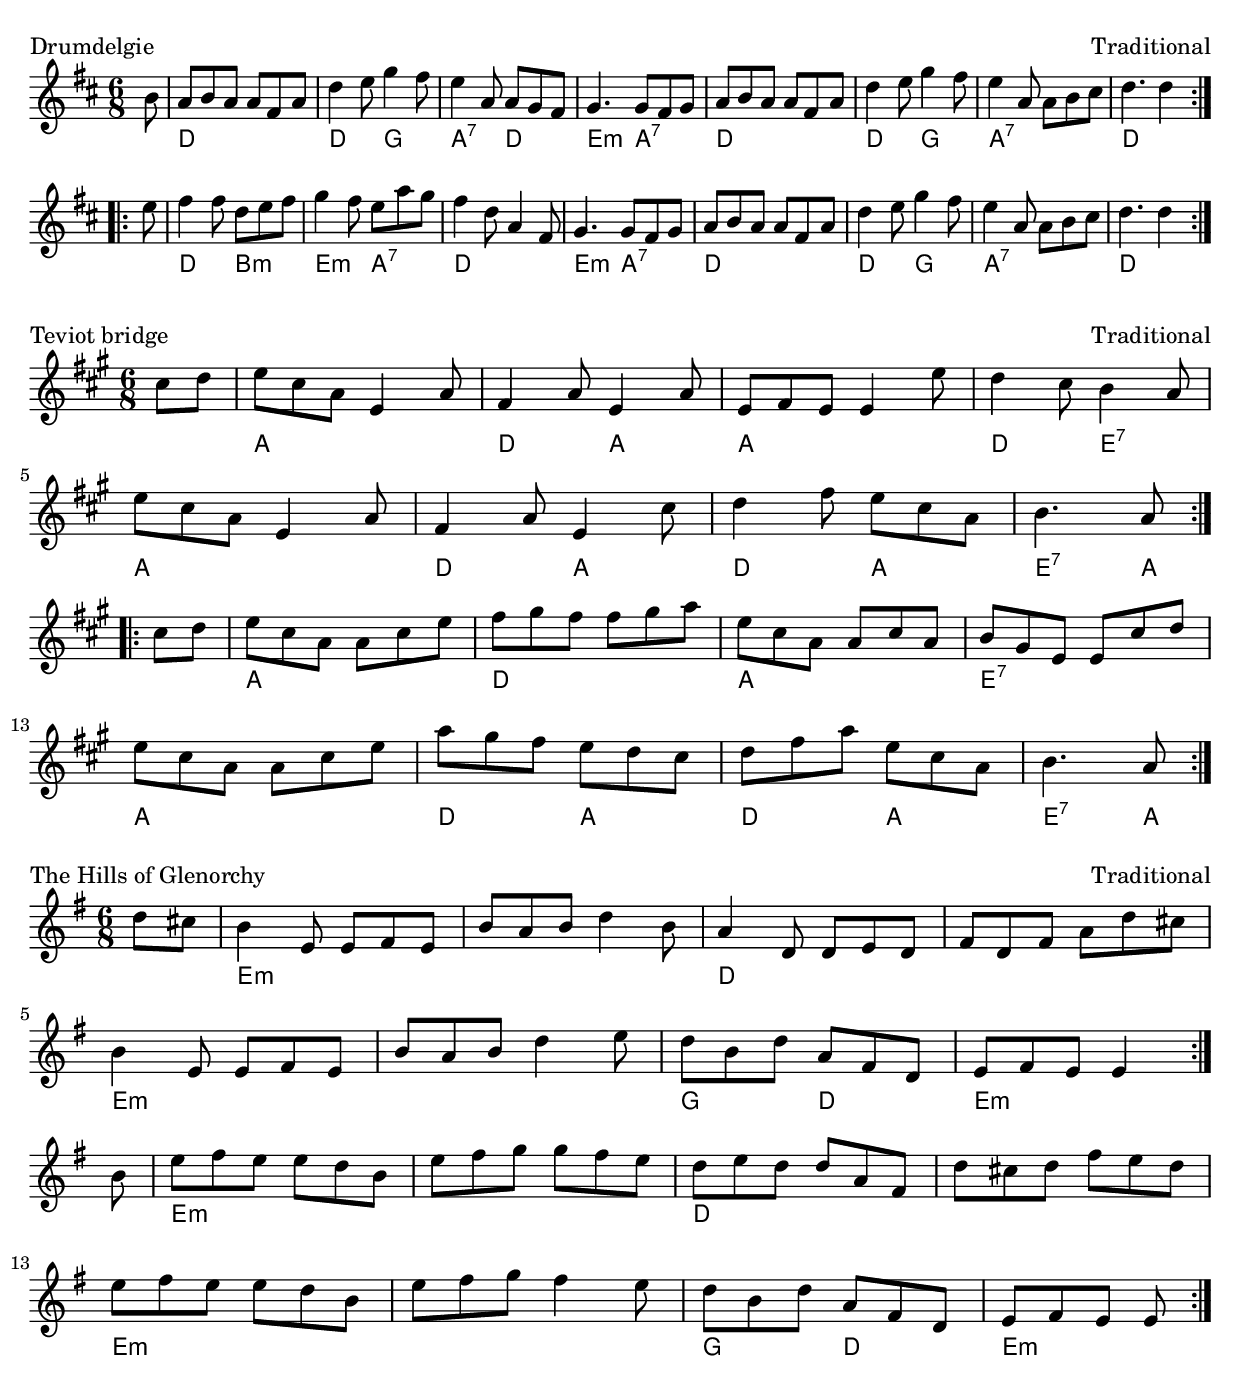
\version "2.22.0"

#(define (lower-extension pitch chbass)
    "Return re-sized markup for pitch note name."
    #{
        \markup \fontsize #-2
        #(note-name->markup pitch chbass)
    #}
)

\include "english.ly"


\paper {
   top-margin = 5\mm
   bottom-margin = 5\mm
   left-margin = 5\mm
   right-margin = 5\mm
   ragged-bottom = ##f
%   page-limit-inter-system-space=##t
%   page-limit-inter-system-space-factor=1
%   after-title-space = 10\mm
   score-markup-spacing = #'((basic-distance . 10))
   markup-system-spacing = #'((basic-distance . 5))
   system-system-spacing= #'((basic-distance . 12))
%   markup-markup-spacing = #'((basic-distance . 0))
}

\layout {
  indent = 0 \mm
  \context { 
        \ChordNames
        chordNoteNamer = #lower-extension
        \override ChordName.font-size = #0.5
  }
}


% Drumdelgie
\score{
  \relative c''{
    <<
      {
        \clef treble
        \key d \major
        \time 6/8
        \partial 8 b8 |
        a b a a fs a | d4 e8 g4 fs8 | e4 a,8 a g fs | g4. g8 fs g |
        a b a a fs a | d4 e8 g4 fs8 | e4 a,8 a b cs | d4. d4 \bar":|.|:" \break
        e8 | fs4 fs8 d e fs | g4 fs8 e a g | fs4 d8 a4 fs8 | g4. g8 fs g |
        a b a a fs a | d4 e8 g4 fs8 | e4 a,8 a b cs | d4. d4 \bar":|."
      }
      \new ChordNames{
        \chordmode{
          \partial 8 s8 |
          d2. | d4. g | a:7 d | e:m a:7 |
          d2. | d4. g | a2.:7 | d |
          d4. b:m | e:m a:7 | d2. | e4.:m a:7 |
          d2. | d4. g | a2.:7 | d4. s4 |
        }
      }
    >>
  }
  \header{
    piece = "Drumdelgie"
    opus = "Traditional"
  }
}

% Teviot bridge
\score{
  \relative c''{
    <<
      {
        \clef treble
        \key a \major
        \time 6/8
        \partial 4 cs8 d |
        e cs a e4 a8 | fs4 a8 e4 a8 | e8 fs e e4 e'8 | d4 cs8 b4 a8 | \break
        e'8 cs a e4 a8 | fs4 a 8 e4 cs'8 | d4 fs8 e cs a | b4. a8 \bar":|.|:" \break
        cs d | e cs a a cs e | fs gs fs fs gs a | e cs a a cs a | b gs e e cs' d | \break
        e cs a a cs e | a gs fs e d cs | d fs a e cs a | b4. a8 \bar":|."
      }
      \new ChordNames{
        \chordmode{
          \partial 4 s4 |
          a2. | d4. a | a2. | d4. e:7 |
          a2. | d4. a | d a | e:7 a |
          a2. | d | a | e:7 |
          a | d4. a | d a | e4.:7 a8 |
        }
      }
    >>
  }
  \header{
    piece = "Teviot bridge"
    opus = "Traditional"
  }
}

% The Hills of Glenorchy
\score{
  \relative c''{
    <<
      {
        \clef treble
        \key e \minor
        \time 6/8
        \partial 4 d cs |
        b4 e,8 e fs e | b' a b d4 b8 | a4 d,8 d e d | fs d fs a d cs | \break
        b4 e,8 e fs e | b' a b d4 e8 | d b d a fs d | e fs e e4 \bar":|." \break
        b'8 | e fs e e d b | e fs g g fs e | d e d d a fs | d' cs d fs e d | \break
        e fs e e d b | e fs g fs4 e8 | d b d a fs d | e fs e e \bar":|."
      }
      \new ChordNames{
        \chordmode{
          \partial 4 s4 |
          e2.:m | s | d | s |
          e2.:m | s | g4. d | e2.:m |
          e2.:m | s | d | s |
          e2.:m | s | g4. d | e2:m |
        }
      }
    >>
  }
  \header{
    piece = "The Hills of Glenorchy"
    opus = "Traditional"
  }
}

